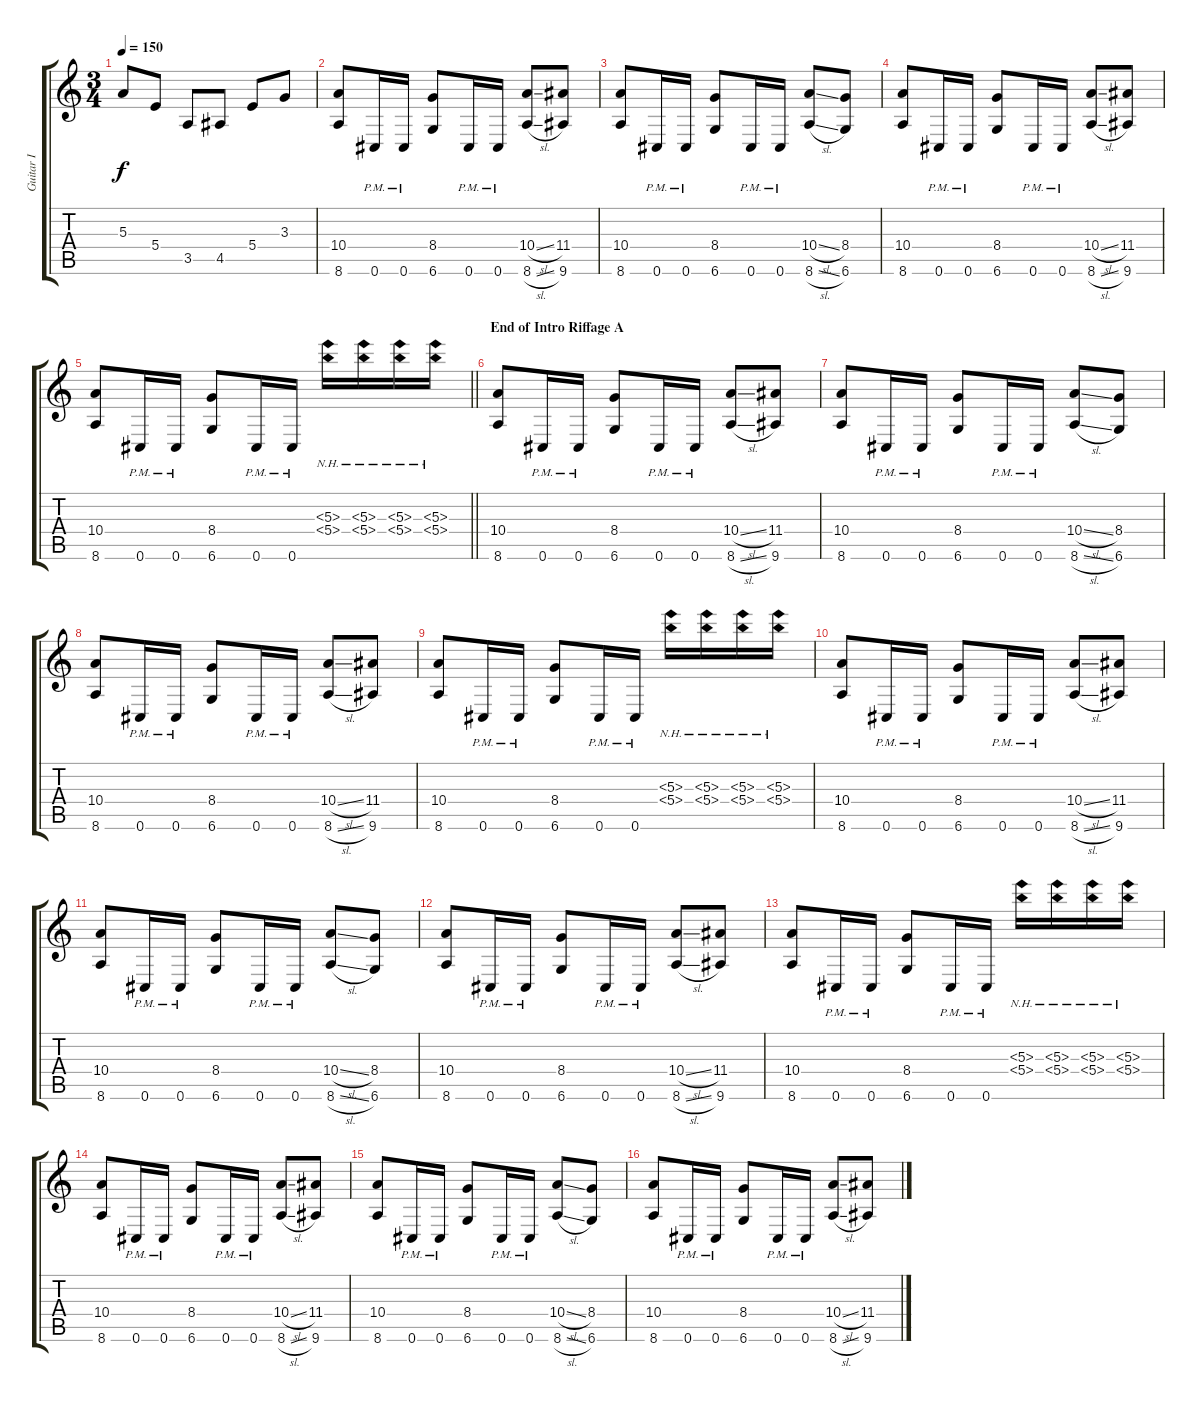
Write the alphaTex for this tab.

\track ("Guitar I" "Guitar I") {instrument distortionguitar}
\staff {score tabs}
\tuning (Db4 Ab3 E3 B2 Gb2 Db2) {hide}
\ts (3 4)
\tempo 150
\clef g2
\ks c
5.3.8{dy f} 5.4.8 3.5.8 4.5.8 5.4.8 3.3.8 |
(10.4 8.6).8 0.6{pm}.16 0.6{pm}.16 (8.4 6.6).8 0.6{pm}.16 0.6{pm}.16 (10.4{sl} 8.6{sl}).8 (11.4 9.6).8 |
(10.4 8.6).8 0.6{pm}.16 0.6{pm}.16 (8.4 6.6).8 0.6{pm}.16 0.6{pm}.16 (10.4{sl} 8.6{sl}).8 (8.4 6.6).8 |
(10.4 8.6).8 0.6{pm}.16 0.6{pm}.16 (8.4 6.6).8 0.6{pm}.16 0.6{pm}.16 (10.4{sl} 8.6{sl}).8 (11.4 9.6).8 |
\barLineRight lightlight
(10.4 8.6).8 0.6{pm}.16 0.6{pm}.16 (8.4 6.6).8 0.6{pm}.16 0.6{pm}.16 (5.3{nh} 5.4{nh}).16 (5.3{nh} 5.4{nh}).16 (5.3{nh} 5.4{nh}).16 (5.3{nh} 5.4{nh}).16 |
\section ("" "End of Intro Riffage A")
(10.4 8.6).8 0.6{pm}.16 0.6{pm}.16 (8.4 6.6).8 0.6{pm}.16 0.6{pm}.16 (10.4{sl} 8.6{sl}).8 (11.4 9.6).8 |
(10.4 8.6).8 0.6{pm}.16 0.6{pm}.16 (8.4 6.6).8 0.6{pm}.16 0.6{pm}.16 (10.4{sl} 8.6{sl}).8 (8.4 6.6).8 |
(10.4 8.6).8 0.6{pm}.16 0.6{pm}.16 (8.4 6.6).8 0.6{pm}.16 0.6{pm}.16 (10.4{sl} 8.6{sl}).8 (11.4 9.6).8 |
(10.4 8.6).8 0.6{pm}.16 0.6{pm}.16 (8.4 6.6).8 0.6{pm}.16 0.6{pm}.16 (5.3{nh} 5.4{nh}).16 (5.3{nh} 5.4{nh}).16 (5.3{nh} 5.4{nh}).16 (5.3{nh} 5.4{nh}).16 |
(10.4 8.6).8 0.6{pm}.16 0.6{pm}.16 (8.4 6.6).8 0.6{pm}.16 0.6{pm}.16 (10.4{sl} 8.6{sl}).8 (11.4 9.6).8 |
(10.4 8.6).8 0.6{pm}.16 0.6{pm}.16 (8.4 6.6).8 0.6{pm}.16 0.6{pm}.16 (10.4{sl} 8.6{sl}).8 (8.4 6.6).8 |
(10.4 8.6).8 0.6{pm}.16 0.6{pm}.16 (8.4 6.6).8 0.6{pm}.16 0.6{pm}.16 (10.4{sl} 8.6{sl}).8 (11.4 9.6).8 |
(10.4 8.6).8 0.6{pm}.16 0.6{pm}.16 (8.4 6.6).8 0.6{pm}.16 0.6{pm}.16 (5.3{nh} 5.4{nh}).16 (5.3{nh} 5.4{nh}).16 (5.3{nh} 5.4{nh}).16 (5.3{nh} 5.4{nh}).16 |
(10.4 8.6).8 0.6{pm}.16 0.6{pm}.16 (8.4 6.6).8 0.6{pm}.16 0.6{pm}.16 (10.4{sl} 8.6{sl}).8 (11.4 9.6).8 |
(10.4 8.6).8 0.6{pm}.16 0.6{pm}.16 (8.4 6.6).8 0.6{pm}.16 0.6{pm}.16 (10.4{sl} 8.6{sl}).8 (8.4 6.6).8 |
(10.4 8.6).8 0.6{pm}.16 0.6{pm}.16 (8.4 6.6).8 0.6{pm}.16 0.6{pm}.16 (10.4{sl} 8.6{sl}).8 (11.4 9.6).8
